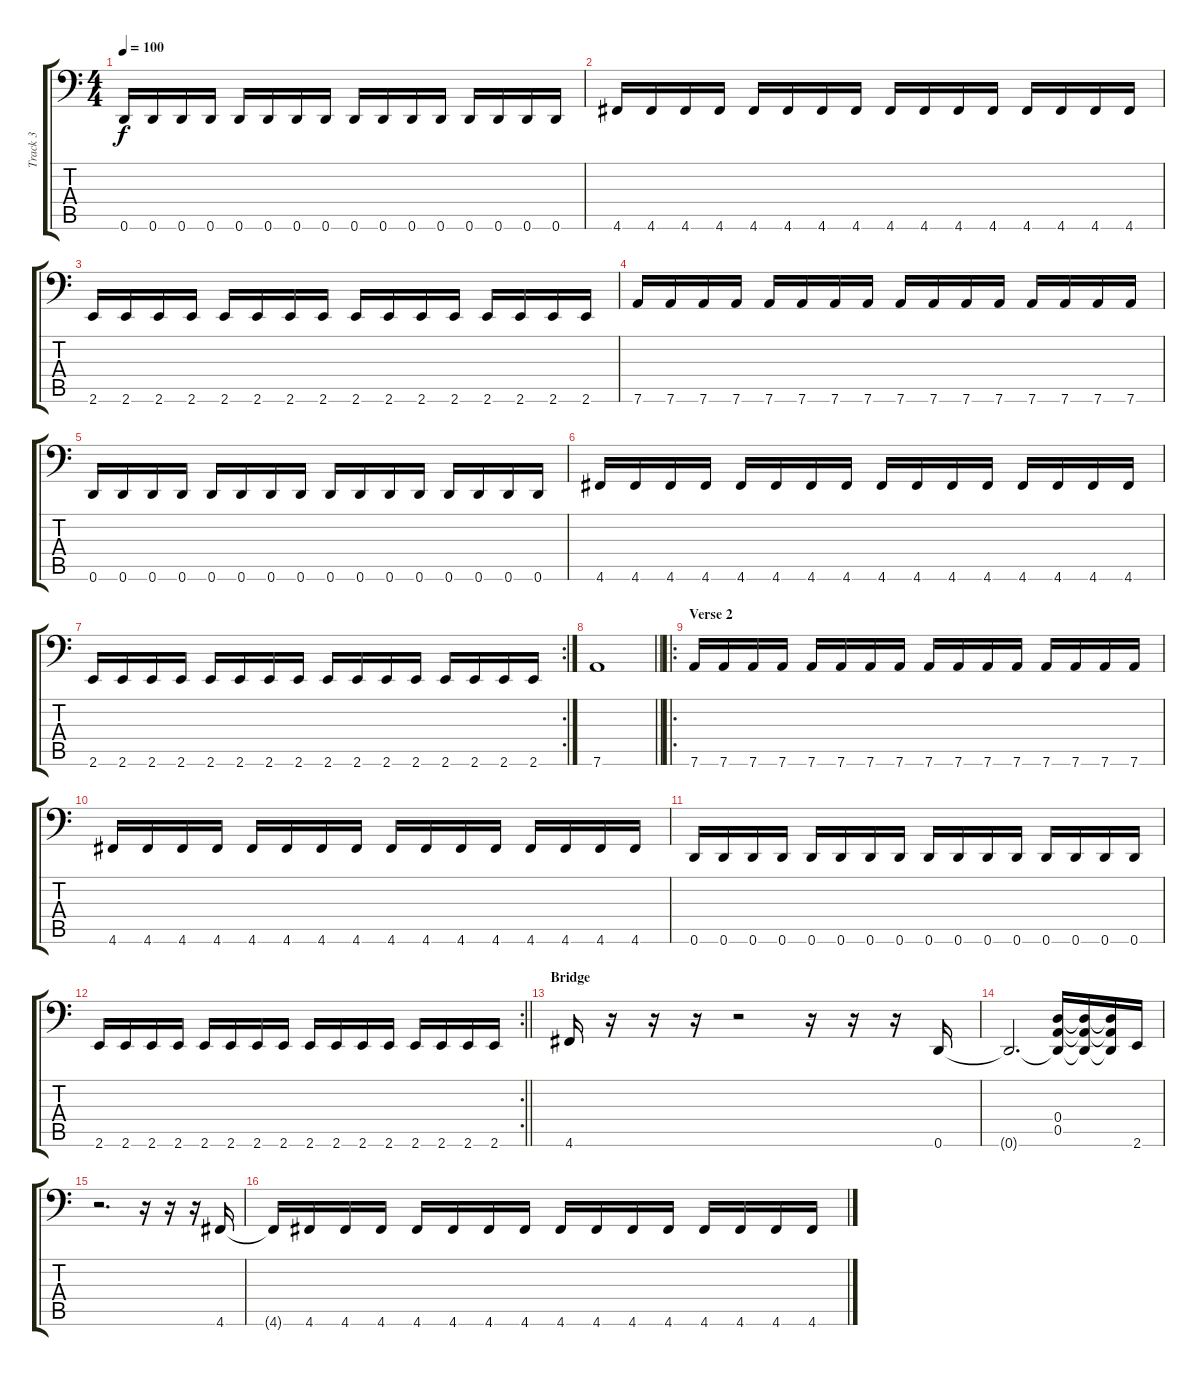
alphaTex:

\track ("Track 3" "Track 3") {instrument electricbasspick}
\staff {score tabs}
\tuning (E3 B2 G2 D2 A1 D1) {hide}
\ts (4 4)
\tempo 100
\clef f4
\ks c
0.6.16{dy f} 0.6.16 0.6.16 0.6.16 0.6.16 0.6.16 0.6.16 0.6.16 0.6.16 0.6.16 0.6.16 0.6.16 0.6.16 0.6.16 0.6.16 0.6.16 |
4.6.16 4.6.16 4.6.16 4.6.16 4.6.16 4.6.16 4.6.16 4.6.16 4.6.16 4.6.16 4.6.16 4.6.16 4.6.16 4.6.16 4.6.16 4.6.16 |
2.6.16 2.6.16 2.6.16 2.6.16 2.6.16 2.6.16 2.6.16 2.6.16 2.6.16 2.6.16 2.6.16 2.6.16 2.6.16 2.6.16 2.6.16 2.6.16 |
7.6.16 7.6.16 7.6.16 7.6.16 7.6.16 7.6.16 7.6.16 7.6.16 7.6.16 7.6.16 7.6.16 7.6.16 7.6.16 7.6.16 7.6.16 7.6.16 |
0.6.16 0.6.16 0.6.16 0.6.16 0.6.16 0.6.16 0.6.16 0.6.16 0.6.16 0.6.16 0.6.16 0.6.16 0.6.16 0.6.16 0.6.16 0.6.16 |
4.6.16 4.6.16 4.6.16 4.6.16 4.6.16 4.6.16 4.6.16 4.6.16 4.6.16 4.6.16 4.6.16 4.6.16 4.6.16 4.6.16 4.6.16 4.6.16 |
\rc 2
2.6.16 2.6.16 2.6.16 2.6.16 2.6.16 2.6.16 2.6.16 2.6.16 2.6.16 2.6.16 2.6.16 2.6.16 2.6.16 2.6.16 2.6.16 2.6.16 |
\barLineRight lightlight
7.6.1 |
\ro
\section ("" "Verse 2")
7.6.16 7.6.16 7.6.16 7.6.16 7.6.16 7.6.16 7.6.16 7.6.16 7.6.16 7.6.16 7.6.16 7.6.16 7.6.16 7.6.16 7.6.16 7.6.16 |
4.6.16 4.6.16 4.6.16 4.6.16 4.6.16 4.6.16 4.6.16 4.6.16 4.6.16 4.6.16 4.6.16 4.6.16 4.6.16 4.6.16 4.6.16 4.6.16 |
0.6.16 0.6.16 0.6.16 0.6.16 0.6.16 0.6.16 0.6.16 0.6.16 0.6.16 0.6.16 0.6.16 0.6.16 0.6.16 0.6.16 0.6.16 0.6.16 |
\rc 2
\barLineRight lightlight
2.6.16 2.6.16 2.6.16 2.6.16 2.6.16 2.6.16 2.6.16 2.6.16 2.6.16 2.6.16 2.6.16 2.6.16 2.6.16 2.6.16 2.6.16 2.6.16 |
\section ("" "Bridge")
4.6.16 r.16 r.16 r.16 r.2 r.16 r.16 r.16 0.6.16 |
0.6{t}.2{d} (0.4 0.5 0.6{t}).16 (0.4{t} 0.5{t} 0.6{t}).16 (0.4{t} 0.5{t} 0.6{t}).16 2.6.16 |
r.2{d} r.16 r.16 r.16 4.6.16 |
4.6{t}.16 4.6.16 4.6.16 4.6.16 4.6.16 4.6.16 4.6.16 4.6.16 4.6.16 4.6.16 4.6.16 4.6.16 4.6.16 4.6.16 4.6.16 4.6.16
